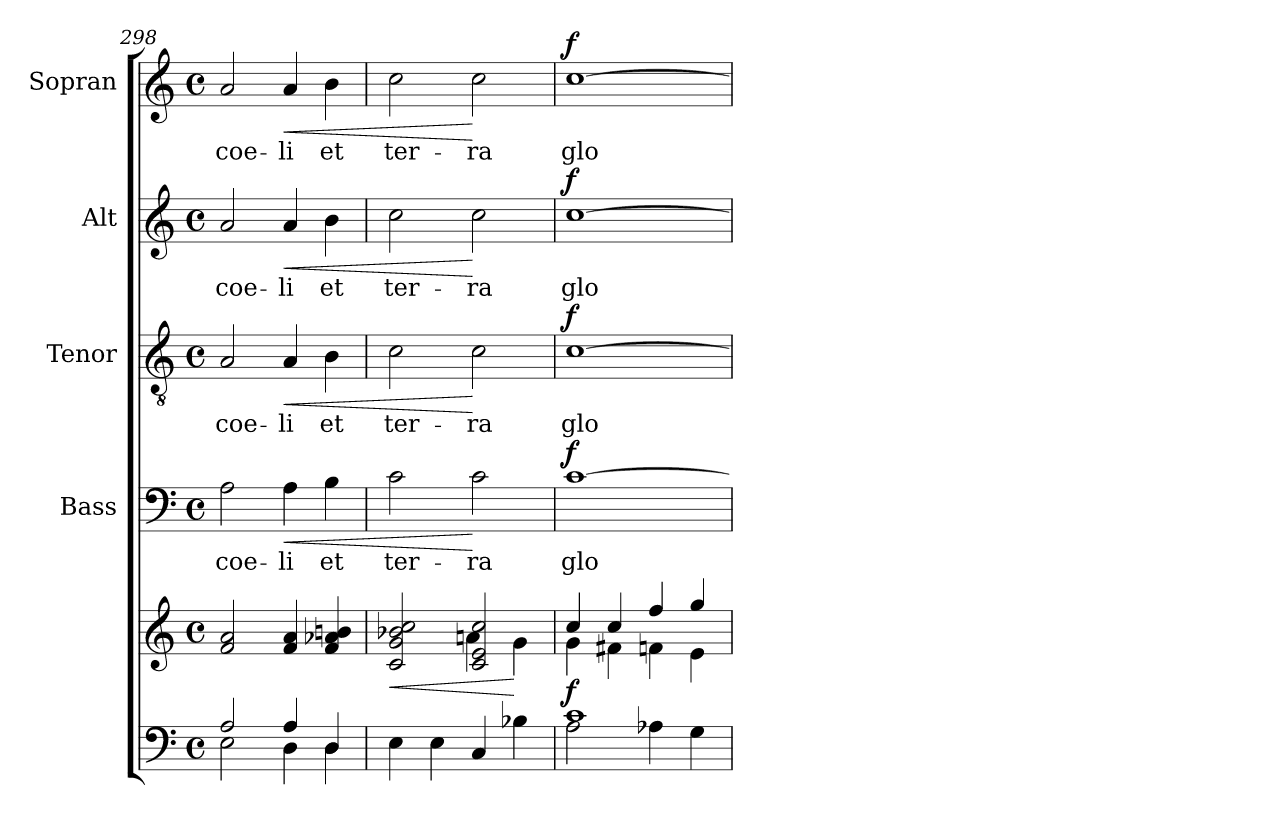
**kern	**kern	**dynam	**kern	**text	**dynam	**kern	**text	**dynam	**kern	**text	**dynam	**kern	**text	**dynam
*part5	*part5	*part5	*part4	*part4	*part4	*part3	*part3	*part3	*part2	*part2	*part2	*part1	*part1	*part1
*staff6	*staff5	*staff5/6	*staff4	*staff4	*staff4	*staff3	*staff3	*staff3	*staff2	*staff2	*staff2	*staff1	*staff1	*staff1
*	*	*	*I"Bass	*	*	*I"Tenor	*	*	*I"Alt	*	*	*I"Sopran	*	*
*	*	*	*I'B.	*	*	*I'T.	*	*	*I'A.	*	*	*I'S.	*	*
*clefF4	*clefG2	*	*clefF4	*	*	*clefGv2	*	*	*clefG2	*	*	*clefG2	*	*
*k[]	*k[]	*	*k[]	*	*	*k[]	*	*	*k[]	*	*	*k[]	*	*
*C:	*C:	*	*C:	*	*	*C:	*	*	*C:	*	*	*C:	*	*
*M4/4	*M4/4	*	*M4/4	*	*	*M4/4	*	*	*M4/4	*	*	*M4/4	*	*
*met(c)	*met(c)	*	*met(c)	*	*	*met(c)	*	*	*met(c)	*	*	*met(c)	*	*
=298	=298	=298	=298	=298	=298	=298	=298	=298	=298	=298	=298	=298	=298	=298
*^	*	*	*	*	*	*	*	*	*	*	*	*	*	*
!	!	!	!	!	!LO:LY:b	!	!	!LO:LY:b	!	!	!LO:LY:b	!	!	!LO:LY:b	!
2A/	2E\	2f/ 2a/	.	2A\	coe-	.	2A/	coe-	.	2a/	coe-	.	2a/	coe-	.
!	!	!	!	!	!LO:LY:b	!LO:HP:b	!	!LO:LY:b	!LO:HP:b	!	!LO:LY:b	!LO:HP:b	!	!LO:LY:b	!LO:HP:b
4A/	4D\	4f/ 4a/	.	4A\	-li	<	4A/	-li	<	4a/	-li	<	4a/	-li	<
!	!	!	!	!	!LO:LY:b	!	!	!LO:LY:b	!	!	!LO:LY:b	!	!	!LO:LY:b	!
4D/	4D\	4f/ 4a-X/ 4bn/	.	4B\	et	.	4B\	et	.	4b\	et	.	4b\	et	.
=299	=299	=299	=299	=299	=299	=299	=299	=299	=299	=299	=299	=299	=299	=299	=299
!	!	!	!LO:HP:b	!	!LO:LY:b	!	!	!LO:LY:b	!	!	!LO:LY:b	!	!	!LO:LY:b	!
*v	*v	*^	*	*	*	*	*	*	*	*	*	*	*	*	*
4E\	2c/ 2g/ 2b-X/ 2cc/	2ryy	<	2c\	ter-	.	2c\	ter-	.	2cc\	ter-	.	2cc\	ter-	.
4E\	.	.	.	.	.	.	.	.	.	.	.	.	.	.	.
!	!	!	!	!	!LO:LY:b	!	!	!LO:LY:b	!	!	!LO:LY:b	!	!	!LO:LY:b	!
4C/	2c/ 2e/ 2cc/	4an\	.	2c\	-ra	[	2c\	-ra	[	2cc\	-ra	[	2cc\	-ra	[
4B-X\	.	4g\	[	.	.	.	.	.	.	.	.	.	.	.	.
!!LO:LB:g=z
=300	=300	=300	=300	=300	=300	=300	=300	=300	=300	=300	=300	=300	=300	=300	=300
*^	*	*	*	*	*	*	*	*	*	*	*	*	*	*	*
!	!	!	!	!LO:DY:b	!	!LO:LY:b	!LO:DY:a	!	!LO:LY:b	!LO:DY:a	!	!LO:LY:b	!LO:DY:a	!	!LO:LY:b	!LO:DY:a
1c	2A\	4cc/	4g\	f	[1c	glo-	f	[1c	glo-	f	[1cc	glo-	f	[1cc	glo-	f
.	.	4cc/	4f#X\	.	.	.	.	.	.	.	.	.	.	.	.	.
.	4A-X\	4ff/	4fn\	.	.	.	.	.	.	.	.	.	.	.	.	.
.	4G\	4gg/	4e\	.	.	.	.	.	.	.	.	.	.	.	.	.
*v	*v	*	*	*	*	*	*	*	*	*	*	*	*	*	*	*
*	*v	*v	*	*	*	*	*	*	*	*	*	*	*	*	*
=	=	=	=	=	=	=	=	=	=	=	=	=	=	=
*-	*-	*-	*-	*-	*-	*-	*-	*-	*-	*-	*-	*-	*-	*-
